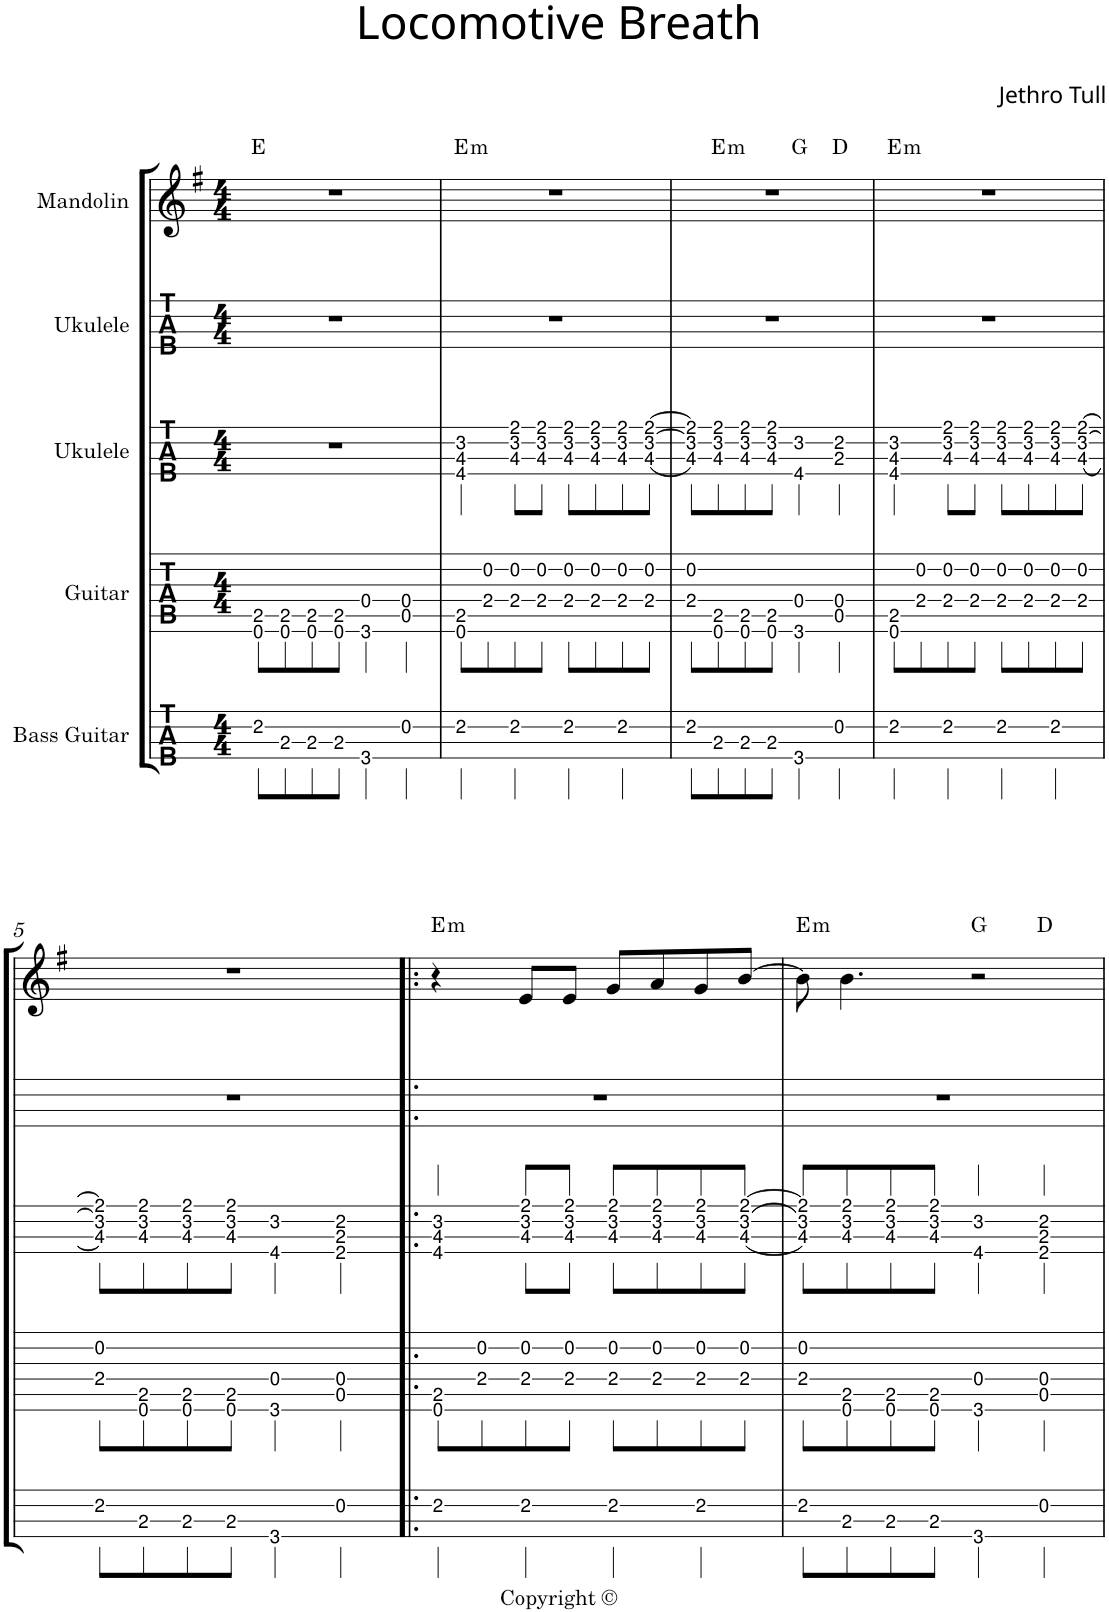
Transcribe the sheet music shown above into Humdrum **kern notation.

**kern	**kern	**kern	**kern	**kern	**harte
*part5	*part4	*part3	*part2	*part1	*part1
*staff5	*staff4	*staff3	*staff2	*staff1	*
*I"Bass Guitar	*I"Guitar	*I"Ukulele	*I"Ukulele	*I"Mandolin	*
*stria4	*stria6	*stria4	*stria4	*	*
*	*	*	*	*clefG2	*
*k[f#]	*k[f#]	*k[f#]	*k[f#]	*k[f#]	*
*e:	*e:	*e:	*e:	*e:	*
*M4/4	*M4/4	*M4/4	*M4/4	*M4/4	*
=1	=1	=1	=1	=1	=1
8EE\L	8EE\ 8BB\L	1r	1r	1r	E:maj
8BBB\	8EE\ 8BB\	.	.	.	.
8BBB\	8EE\ 8BB\	.	.	.	.
8BBB\J	8EE\ 8BB\J	.	.	.	.
4GGG\	4GG\ 4D\	.	.	.	.
4DD\	4AA\ 4D\	.	.	.	.
=2	=2	=2	=2	=2	=2
!	!	!	!	!	!LO:H:kt=m
4EE\	8EE\ 8BB\L	4B\ 4e\ 4g\	1r	1r	E:min
.	8E\ 8B\	.	.	.	.
4EE\	8E\ 8B\	8e\ 8g\ 8b\L	.	.	.
.	8E\ 8B\J	8e\ 8g\ 8b\J	.	.	.
4EE\	8E\ 8B\L	8e\ 8g\ 8b\L	.	.	.
.	8E\ 8B\	8e\ 8g\ 8b\	.	.	.
4EE\	8E\ 8B\	8e\ 8g\ 8b\	.	.	.
.	8E\ 8B\J	[8e\ [8g\ [8b\J	.	.	.
=3	=3	=3	=3	=3	=3
*	*	*	*	*^	*
*	*	*	*	*	*^	*
*	*	*	*	*	*	*^	*
8EE\L	8E\ 8B\L	8e\] 8g\] 8b\]L	1r	1r	8ryy	2ryy	2.ryy	.
!	!	!	!	!	!	!	!	!LO:H:kt=m
8BBB\	8EE\ 8BB\	8e\ 8g\ 8b\	.	.	2..ryy	.	.	E:min
8BBB\	8EE\ 8BB\	8e\ 8g\ 8b\	.	.	.	.	.	.
8BBB\J	8EE\ 8BB\J	8e\ 8g\ 8b\J	.	.	.	.	.	.
4GGG\	4GG\ 4D\	4B\ 4g\	.	.	.	2ryy	.	G:maj
4DD\	4AA\ 4D\	4d\ 4f#\	.	.	.	.	4ryy	D:maj
=4	=4	=4	=4	=4	=4	=4	=4	=4
!	!	!	!	!	!	!	!	!LO:H:kt=m
*	*	*	*	*v	*v	*v	*v	*
4EE\	8EE\ 8BB\L	4B\ 4e\ 4g\	1r	1r	E:min
.	8E\ 8B\	.	.	.	.
4EE\	8E\ 8B\	8e\ 8g\ 8b\L	.	.	.
.	8E\ 8B\J	8e\ 8g\ 8b\J	.	.	.
4EE\	8E\ 8B\L	8e\ 8g\ 8b\L	.	.	.
.	8E\ 8B\	8e\ 8g\ 8b\	.	.	.
4EE\	8E\ 8B\	8e\ 8g\ 8b\	.	.	.
.	8E\ 8B\J	[8e\ [8g\ [8b\J	.	.	.
!!LO:LB:g=z
=5	=5	=5	=5	=5	=5
8EE\L	8E\ 8B\L	8e\] 8g\] 8b\]L	1r	1r	.
8BBB\	8EE\ 8BB\	8e\ 8g\ 8b\	.	.	.
8BBB\	8EE\ 8BB\	8e\ 8g\ 8b\	.	.	.
8BBB\J	8EE\ 8BB\J	8e\ 8g\ 8b\J	.	.	.
4GGG\	4GG\ 4D\	4B\ 4g\	.	.	.
4DD\	4AA\ 4D\	4A\ 4d\ 4f#\	.	.	.
=6!|:	=6!|:	=6!|:	=6!|:	=6!|:	=6!|:
*	*	*^	*	*	*
!	!	!	!	!	!	!LO:H:kt=m
4EE\	8EE\ 8BB\L	4B/ 4e/ 4g/	4ryy	1r	4r	E:min
.	8E\ 8B\	.	.	.	.	.
4EE\	8E\ 8B\	8g/ 8b/L	8e\L	.	8e/L	.
.	8E\ 8B\J	8g/ 8b/J	8e\J	.	8e/J	.
4EE\	8E\ 8B\L	8g/ 8b/L	8e\L	.	8g/L	.
.	8E\ 8B\	8g/ 8b/	8e\	.	8a/	.
4EE\	8E\ 8B\	8g/ 8b/	8e\	.	8g/	.
.	8E\ 8B\J	[8g/ [8b/J	[8e\J	.	[8b/J	.
=7	=7	=7	=7	=7	=7	=7
!	!	!	!	!	!	!LO:H:kt=m
*	*	*	*	*	*^	*
8EE\L	8E\ 8B\L	8g/] 8b/]L	8e\L]	1r	8b\]	2.ryy	E:min
8BBB\	8EE\ 8BB\	8g/ 8b/	8e\	.	4.b\	.	.
8BBB\	8EE\ 8BB\	8g/ 8b/	8e\	.	.	.	.
8BBB\J	8EE\ 8BB\J	8g/ 8b/J	8e\J	.	.	.	.
4GGG\	4GG\ 4D\	4g/	4B\	.	2r	.	G:maj
4DD\	4AA\ 4D\	4d/ 4f#/	4A\	.	.	4ryy	D:maj
*	*	*v	*v	*	*v	*v	*
=	=	=	=	=	=
*-	*-	*-	*-	*-	*-
